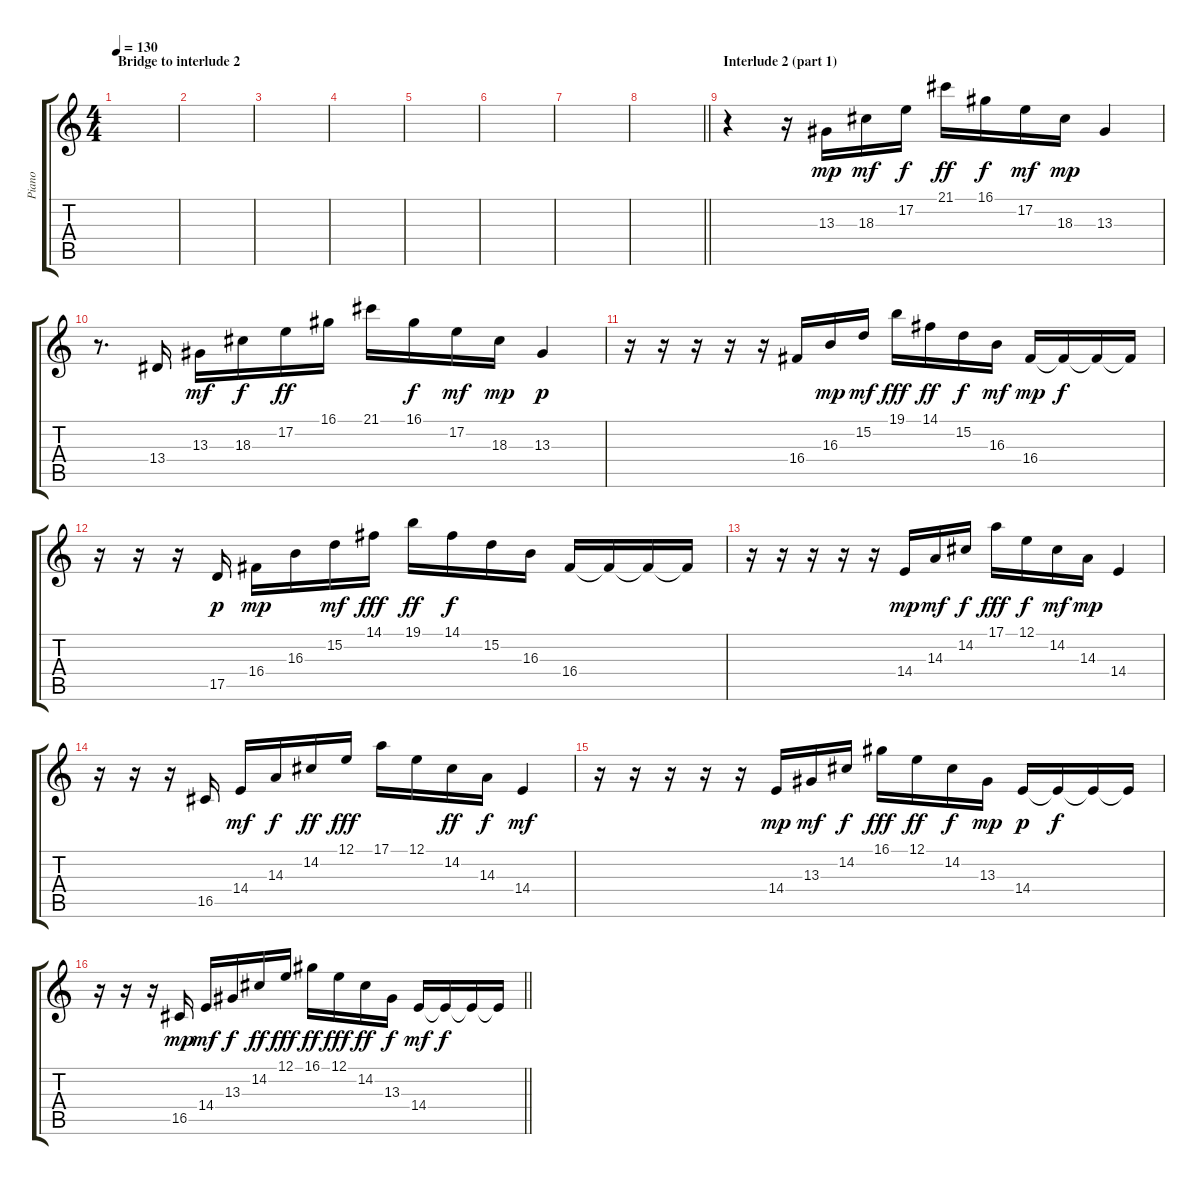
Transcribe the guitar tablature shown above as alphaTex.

\track ("Piano" "Piano") {instrument acousticgrandpiano}
\staff {score tabs}
\tuning (E4 B3 G3 D3 A2 E2) {hide}
\ts (4 4)
\section ("" "Bridge to interlude 2")
\tempo 130
\clef g2
\ks c
|
|
|
|
|
|
|
\barLineRight lightlight
|
\section ("" "Interlude 2 (part 1)")
r.4 r.16 13.3.16{dy mp volume 16 instrument brightacousticpiano} 18.3.16{dy mf} 17.2.16{dy f} 21.1.16{dy ff} 16.1.16{dy f} 17.2.16{dy mf} 18.3.16{dy mp} 13.3.4 |
r.8{d} 13.4.16 13.3.16{dy mf instrument brightacousticpiano} 18.3.16{dy f} 17.2.16{dy ff} 16.1.16 21.1.16 16.1.16{dy f} 17.2.16{dy mf} 18.3.16{dy mp} 13.3.4{dy p} |
r.16 r.16 r.16 r.16 r.16 16.4.16 16.3.16{dy mp} 15.2.16{dy mf} 19.1.16{dy fff} 14.1.16{dy ff} 15.2.16{dy f} 16.3.16{dy mf} 16.4.16{dy mp} 16.4{t}.16{dy f} 16.4{t}.16 16.4{t}.16 |
r.16 r.16 r.16 17.5.16{dy p} 16.4.16{dy mp} 16.3.16 15.2.16{dy mf} 14.1.16{dy fff} 19.1.16{dy ff} 14.1.16{dy f} 15.2.16 16.3.16 16.4.16 16.4{t}.16 16.4{t}.16 16.4{t}.16 |
r.16 r.16 r.16 r.16 r.16 14.4.16{dy mp} 14.3.16{dy mf} 14.2.16{dy f} 17.1.16{dy fff} 12.1.16{dy f} 14.2.16{dy mf} 14.3.16{dy mp} 14.4.4 |
r.16 r.16 r.16 16.5.16 14.4.16{dy mf} 14.3.16{dy f} 14.2.16{dy ff} 12.1.16{dy fff} 17.1.16 12.1.16 14.2.16{dy ff} 14.3.16{dy f} 14.4.4{dy mf} |
r.16 r.16 r.16 r.16 r.16 14.4.16{dy mp} 13.3.16{dy mf} 14.2.16{dy f} 16.1.16{dy fff} 12.1.16{dy ff} 14.2.16{dy f} 13.3.16{dy mp} 14.4.16{dy p} 14.4{t}.16{dy f} 14.4{t}.16 14.4{t}.16 |
\barLineRight lightlight
r.16 r.16 r.16 16.5.16{dy mp} 14.4.16{dy mf} 13.3.16{dy f} 14.2.16{dy ff} 12.1.16{dy fff} 16.1.16{dy ff} 12.1.16{dy fff} 14.2.16{dy ff} 13.3.16{dy f} 14.4.16{dy mf} 14.4{t}.16{dy f} 14.4{t}.16 14.4{t}.16
